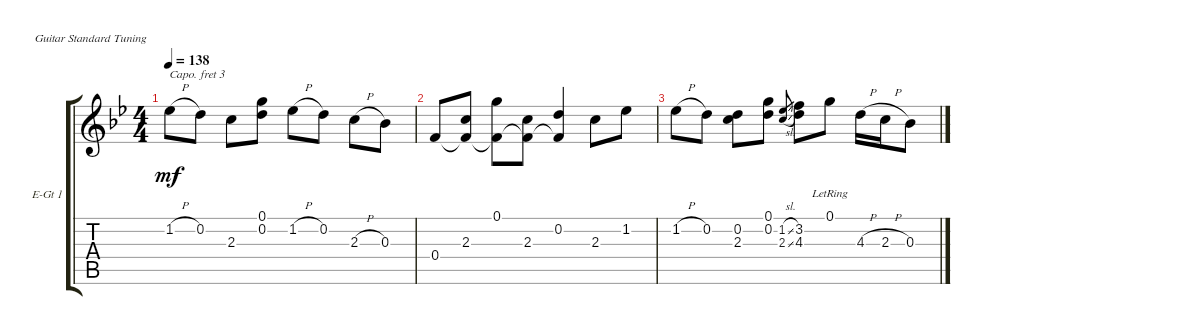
\defaultSystemsLayout 4
\bracketExtendMode groupsimilarinstruments
\firstSystemTrackNameOrientation horizontal
\otherSystemsTrackNameOrientation horizontal
\track ("Guitar 1" "E-Gt 1") {instrument overdrivenguitar}
\staff {score tabs}
\capo 3
\tuning (E4 B3 G3 D3 A2 E2)
\ts (4 4)
\tempo 138
\clef g2
\ks gminor
1.2{h t}.8{dy mf} 0.2.8 2.3.8 (0.2 0.1).8 1.2{h}.8 0.2.8 2.3{h}.8 0.3.8 |
0.4.8 (2.3 0.4{t}).8 (0.1 0.4{t}).8 (2.3 0.4{t}).8 (0.4{t} 0.2).4 2.3.8 1.2.8 |
1.2{h}.8 0.2.8 (2.3 0.2).8 (0.2 0.1).8 (1.2{sl} 2.3{sl}).8{gr} (3.2 4.3).8 0.1{lr}.8 4.3{h}.16 2.3{h}.16 0.3.8
